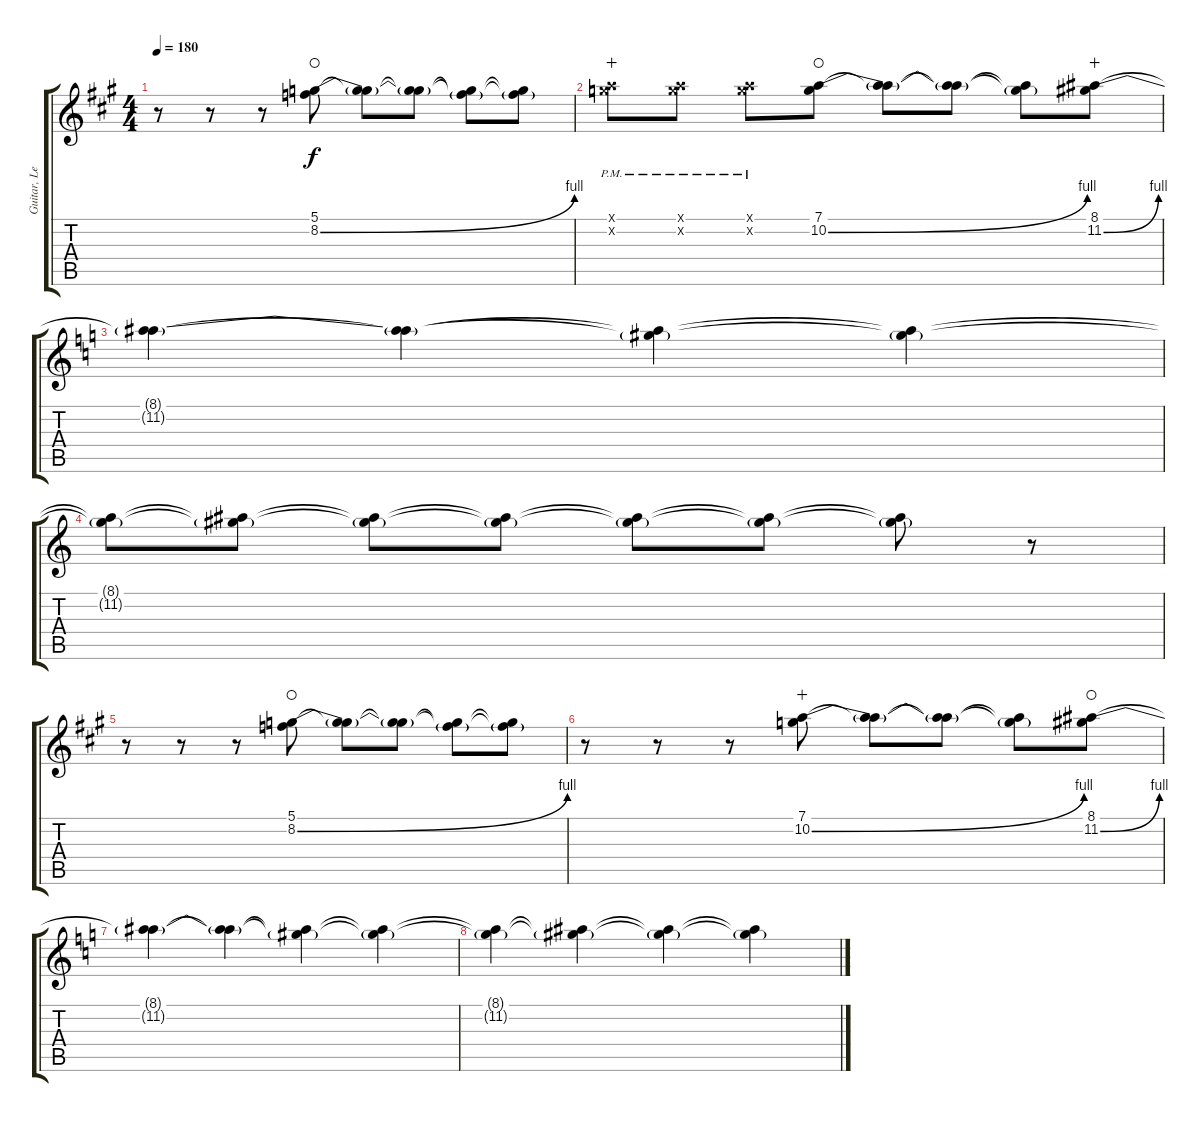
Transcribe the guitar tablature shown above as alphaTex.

\track ("Guitar, Lead Std-D" "Guitar, Le") {instrument distortionguitar}
\staff {score tabs}
\tuning (D4 A3 F3 C3 G2 D2) {hide}
\ts (4 4)
\tempo 180
\clef g2
\ks a
r.8{dy f} r.8 r.8 (5.1 8.2{be (bend 0 0 60 4)}).8{waho} (5.1{t} 8.2{t}).8 (5.1{t} 8.2{t}).8 (5.1{t} 8.2{t}).8 (5.1{t} 8.2{t}).8 |
(7.1{pm x} 10.2{pm x}).8{wahc} (7.1{pm x} 10.2{pm x}).8 (7.1{pm x} 10.2{pm x}).8 (7.1 10.2{be (bend 0 0 60 4)}).8{waho} (7.1{t} 10.2{t}).8 (7.1{t} 10.2{t}).8 (7.1{t} 10.2{t}).8 (8.1 11.2{be (bend 0 0 60 4)}).8{wahc} |
\ks c
(8.1{t} 11.2{t}).4 (8.1{t} 11.2{t}).4 (8.1{t} 11.2{t}).4 (8.1{t} 11.2{t}).4 |
(8.1{t} 11.2{t}).8 (8.1{t} 11.2{t}).8 (8.1{t} 11.2{t}).8 (8.1{t} 11.2{t}).8 (8.1{t} 11.2{t}).8 (8.1{t} 11.2{t}).8 (8.1{t} 11.2{t}).8 r.8 |
\ks a
r.8 r.8 r.8 (5.1 8.2{be (bend 0 0 60 4)}).8{waho} (5.1{t} 8.2{t}).8 (5.1{t} 8.2{t}).8 (5.1{t} 8.2{t}).8 (5.1{t} 8.2{t}).8 |
r.8 r.8 r.8 (7.1 10.2{be (bend 0 0 60 4)}).8{wahc} (7.1{t} 10.2{t}).8 (7.1{t} 10.2{t}).8 (7.1{t} 10.2{t}).8 (8.1 11.2{be (bend 0 0 60 4)}).8{waho} |
\ks c
(8.1{t} 11.2{t}).4 (8.1{t} 11.2{t}).4 (8.1{t} 11.2{t}).4 (8.1{t} 11.2{t}).4 |
(8.1{t} 11.2{t}).4 (8.1{t} 11.2{t}).4 (8.1{t} 11.2{t}).4 (8.1{t} 11.2{t}).4
